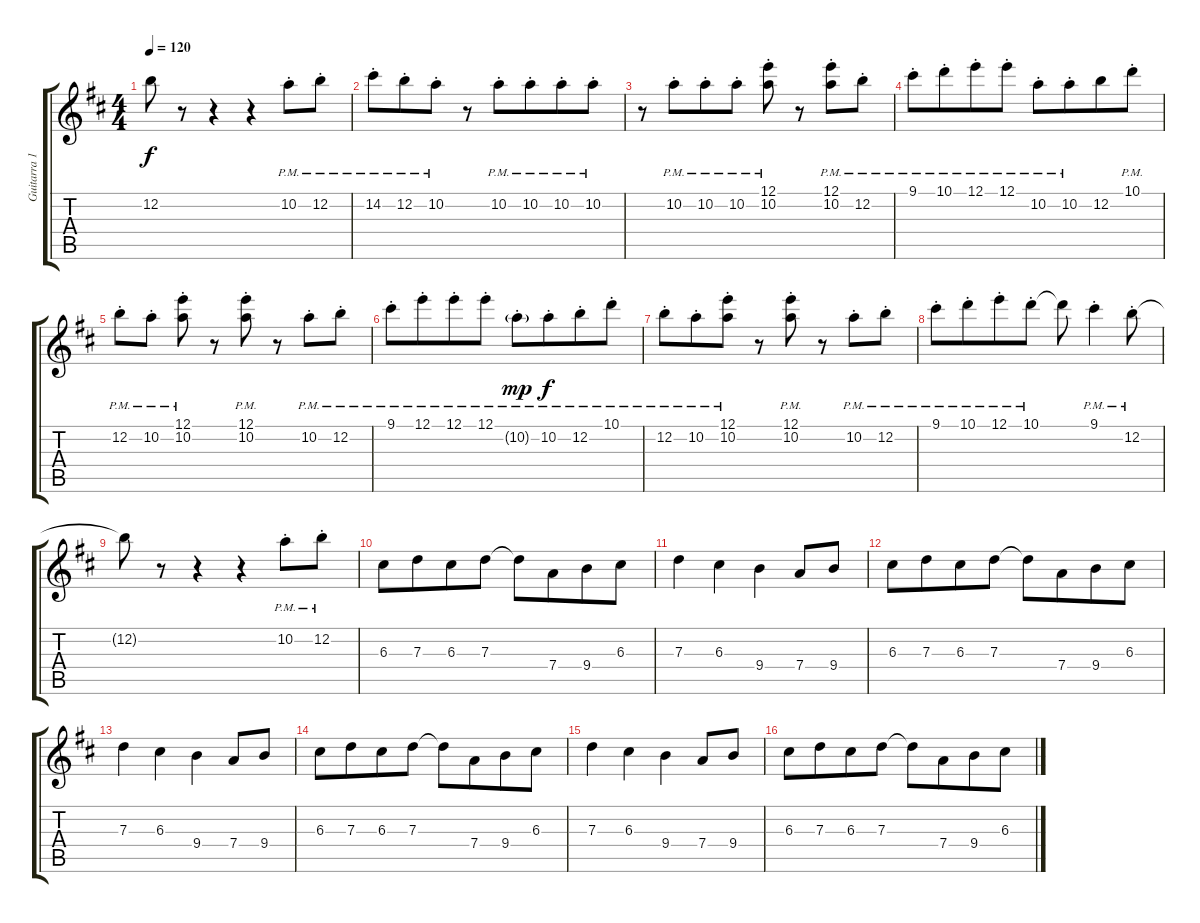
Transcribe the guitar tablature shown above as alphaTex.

\track ("Guitarra 1 Summers" "Guitarra 1") {instrument acousticguitarsteel}
\staff {score tabs}
\tuning (E4 B3 G3 D3 A2 E2) {hide}
\ts (4 4)
\tempo 120
\clef g2
\ks d
12.2{t}.8{dy f} r.8 r.4 r.4 10.2{pm st}.8 12.2{pm st}.8 |
14.2{pm st}.8 12.2{pm st}.8{beam merge} 10.2{pm st}.8 r.8 10.2{pm st}.8 10.2{pm st}.8{beam merge} 10.2{pm st}.8 10.2{pm st}.8 |
r.8 10.2{pm st}.8{beam merge} 10.2{pm st}.8 10.2{pm st}.8 (12.1{pm st} 10.2{pm st}).8 r.8 (12.1{pm st} 10.2{pm st}).8 12.2{pm st}.8 |
9.1{pm st}.8 10.1{pm st}.8{beam merge} 12.1{pm st}.8 12.1{pm st}.8 10.2{pm st}.8 10.2{pm st}.8{beam merge} 12.2.8 10.1{pm st}.8 |
12.2{pm st}.8 10.2{pm st}.8 (12.1{pm st} 10.2{pm st}).8 r.8 (12.1{pm st} 10.2{pm st}).8 r.8 10.2{pm st}.8 12.2{pm st}.8 |
9.1{pm st}.8 12.1{pm st}.8{beam merge} 12.1{pm st}.8 12.1{pm st}.8 10.2{g pm st}.8{dy mp} 10.2{pm st}.8{dy f beam merge} 12.2{pm st}.8 10.1{pm st}.8 |
12.2{pm st}.8 10.2{pm st}.8{beam merge} (12.1{pm st} 10.2{pm st}).8 r.8 (12.1{pm st} 10.2{pm st}).8 r.8 10.2{pm st}.8 12.2{pm st}.8 |
9.1{pm st}.8 10.1{pm st}.8{beam merge} 12.1{pm st}.8 10.1{pm st}.8 10.1{t}.8 9.1{pm st}.4 12.2{pm st}.8 |
12.2{t}.8 r.8 r.4 r.4 10.2{pm st}.8 12.2{pm st}.8 |
6.3.8 7.3.8{beam merge} 6.3.8 7.3.8 7.3{t}.8 7.4.8{beam merge} 9.4.8 6.3.8 |
7.3.4 6.3.4 9.4.4 7.4.8 9.4.8 |
6.3.8 7.3.8{beam merge} 6.3.8 7.3.8 7.3{t}.8 7.4.8{beam merge} 9.4.8 6.3.8 |
7.3.4 6.3.4 9.4.4 7.4.8 9.4.8 |
6.3.8 7.3.8{beam merge} 6.3.8 7.3.8 7.3{t}.8 7.4.8{beam merge} 9.4.8 6.3.8 |
7.3.4 6.3.4 9.4.4 7.4.8 9.4.8 |
6.3.8 7.3.8{beam merge} 6.3.8 7.3.8 7.3{t}.8 7.4.8{beam merge} 9.4.8 6.3.8
